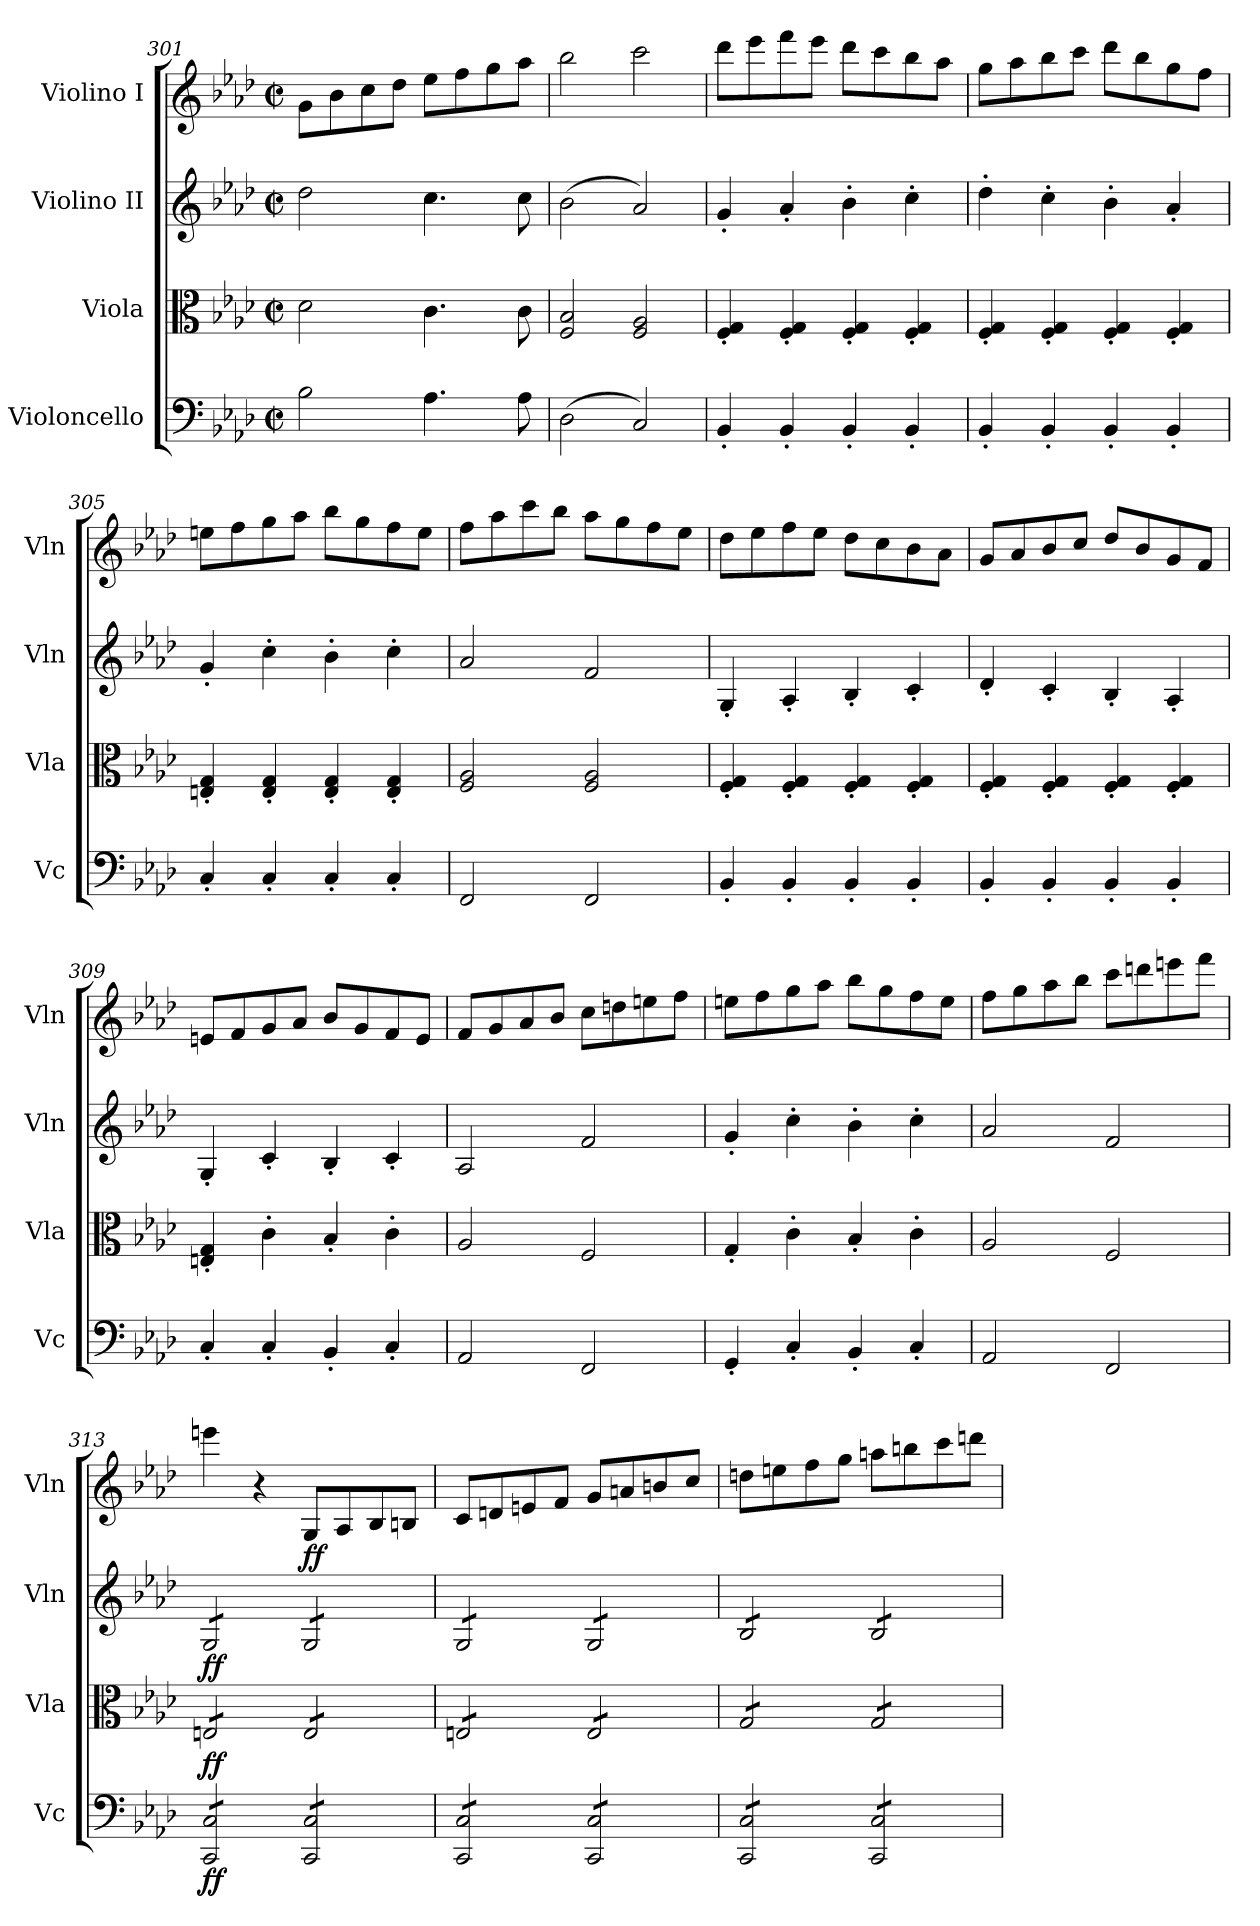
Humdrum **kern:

**kern	**dynam	**kern	**dynam	**kern	**dynam	**kern	**dynam
*part4	*part4	*part3	*part3	*part2	*part2	*part1	*part1
*staff4	*staff4	*staff3	*staff3	*staff2	*staff2	*staff1	*staff1
*I"Violoncello	*	*I"Viola	*	*I"Violino II	*	*I"Violino I	*
*I'Vc	*	*I'Vla	*	*I'Vln	*	*I'Vln	*
!!LO:PB:g=z
*clefF4	*	*clefC3	*	*clefG2	*	*clefG2	*
*k[b-e-a-d-]	*	*k[b-e-a-d-]	*	*k[b-e-a-d-]	*	*k[b-e-a-d-]	*
*M2/2	*	*M2/2	*	*M2/2	*	*M2/2	*
*met(c|)	*	*met(c|)	*	*met(c|)	*	*met(c|)	*
=301	=301	=301	=301	=301	=301	=301	=301
2B-\	.	2d-\	.	2dd-\	.	8g\L	.
.	.	.	.	.	.	8b-\	.
.	.	.	.	.	.	8cc\	.
.	.	.	.	.	.	8dd-\J	.
4.A-\	.	4.c\	.	4.cc\	.	8ee-\L	.
.	.	.	.	.	.	8ff\	.
.	.	.	.	.	.	8gg\	.
8A-\	.	8c\	.	8cc\	.	8aa-\J	.
=302	=302	=302	=302	=302	=302	=302	=302
(2D-\	.	2F/ 2B-/	.	(2b-\	.	2bb-\	.
2C/)	.	2F/ 2A-/	.	2a-/)	.	2ccc\	.
=303	=303	=303	=303	=303	=303	=303	=303
4BB-'/	.	4F/' 4G/'	.	4g'/	.	8ddd-\L	.
.	.	.	.	.	.	8eee-\	.
4BB-'/	.	4F/' 4G/'	.	4a-'/	.	8fff\	.
.	.	.	.	.	.	8eee-\J	.
4BB-'/	.	4F/' 4G/'	.	4b-'\	.	8ddd-\L	.
.	.	.	.	.	.	8ccc\	.
4BB-'/	.	4F/' 4G/'	.	4cc'\	.	8bb-\	.
.	.	.	.	.	.	8aa-\J	.
=304	=304	=304	=304	=304	=304	=304	=304
4BB-'/	.	4F/' 4G/'	.	4dd-'\	.	8gg\L	.
.	.	.	.	.	.	8aa-\	.
4BB-'/	.	4F/' 4G/'	.	4cc'\	.	8bb-\	.
.	.	.	.	.	.	8ccc\J	.
4BB-'/	.	4F/' 4G/'	.	4b-'\	.	8ddd-\L	.
.	.	.	.	.	.	8bb-\	.
4BB-'/	.	4F/' 4G/'	.	4a-'/	.	8gg\	.
.	.	.	.	.	.	8ff\J	.
=305	=305	=305	=305	=305	=305	=305	=305
4C'/	.	4En/' 4G/'	.	4g'/	.	8een\L	.
.	.	.	.	.	.	8ff\	.
4C'/	.	4E/' 4G/'	.	4cc'\	.	8gg\	.
.	.	.	.	.	.	8aa-\J	.
4C'/	.	4E/' 4G/'	.	4b-'\	.	8bb-\L	.
.	.	.	.	.	.	8gg\	.
4C'/	.	4E/' 4G/'	.	4cc'\	.	8ff\	.
.	.	.	.	.	.	8ee\J	.
!!LO:LB:g=z
=306	=306	=306	=306	=306	=306	=306	=306
2FF/	.	2F/ 2A-/	.	2a-/	.	8ff\L	.
.	.	.	.	.	.	8aa-\	.
.	.	.	.	.	.	8ccc\	.
.	.	.	.	.	.	8bb-\J	.
2FF/	.	2F/ 2A-/	.	2f/	.	8aa-\L	.
.	.	.	.	.	.	8gg\	.
.	.	.	.	.	.	8ff\	.
.	.	.	.	.	.	8ee-\J	.
=307	=307	=307	=307	=307	=307	=307	=307
4BB-'/	.	4F/' 4G/'	.	4G'/	.	8dd-\L	.
.	.	.	.	.	.	8ee-\	.
4BB-'/	.	4F/' 4G/'	.	4A-'/	.	8ff\	.
.	.	.	.	.	.	8ee-\J	.
4BB-'/	.	4F/' 4G/'	.	4B-'/	.	8dd-\L	.
.	.	.	.	.	.	8cc\	.
4BB-'/	.	4F/' 4G/'	.	4c'/	.	8b-\	.
.	.	.	.	.	.	8a-\J	.
=308	=308	=308	=308	=308	=308	=308	=308
4BB-'/	.	4F/' 4G/'	.	4d-'/	.	8g/L	.
.	.	.	.	.	.	8a-/	.
4BB-'/	.	4F/' 4G/'	.	4c'/	.	8b-/	.
.	.	.	.	.	.	8cc/J	.
4BB-'/	.	4F/' 4G/'	.	4B-'/	.	8dd-/L	.
.	.	.	.	.	.	8b-/	.
4BB-'/	.	4F/' 4G/'	.	4A-'/	.	8g/	.
.	.	.	.	.	.	8f/J	.
=309	=309	=309	=309	=309	=309	=309	=309
4C'/	.	4En/' 4G/'	.	4G'/	.	8en/L	.
.	.	.	.	.	.	8f/	.
4C'/	.	4c'\	.	4c'/	.	8g/	.
.	.	.	.	.	.	8a-/J	.
4BB-'/	.	4B-'/	.	4B-'/	.	8b-/L	.
.	.	.	.	.	.	8g/	.
4C'/	.	4c'\	.	4c'/	.	8f/	.
.	.	.	.	.	.	8e/J	.
=310	=310	=310	=310	=310	=310	=310	=310
2AA-/	.	2A-/	.	2A-/	.	8f/L	.
.	.	.	.	.	.	8g/	.
.	.	.	.	.	.	8a-/	.
.	.	.	.	.	.	8b-/J	.
2FF/	.	2F/	.	2f/	.	8cc\L	.
.	.	.	.	.	.	8ddn\	.
.	.	.	.	.	.	8een\	.
.	.	.	.	.	.	8ff\J	.
!!LO:LB:g=z
=311	=311	=311	=311	=311	=311	=311	=311
4GG'/	.	4G'/	.	4g'/	.	8een\L	.
.	.	.	.	.	.	8ff\	.
4C'/	.	4c'\	.	4cc'\	.	8gg\	.
.	.	.	.	.	.	8aa-\J	.
4BB-'/	.	4B-'/	.	4b-'\	.	8bb-\L	.
.	.	.	.	.	.	8gg\	.
4C'/	.	4c'\	.	4cc'\	.	8ff\	.
.	.	.	.	.	.	8ee\J	.
=312	=312	=312	=312	=312	=312	=312	=312
2AA-/	.	2A-/	.	2a-/	.	8ff\L	.
.	.	.	.	.	.	8gg\	.
.	.	.	.	.	.	8aa-\	.
.	.	.	.	.	.	8bb-\J	.
2FF/	.	2F/	.	2f/	.	8ccc\L	.
.	.	.	.	.	.	8dddn\	.
.	.	.	.	.	.	8eeen\	.
.	.	.	.	.	.	8fff\J	.
=313	=313	=313	=313	=313	=313	=313	=313
!	!LO:DY:b	!	!LO:DY:b	!	!LO:DY:b	!	!
*tremolo	*	*	*	*	*	*	*
*	*	*tremolo	*	*	*	*	*
*	*	*	*	*tremolo	*	*	*
8CC/ 8C/L	ff	8En/L	ff	8G/L	ff	4eeen\	.
8CC/ 8C/	.	8En/	.	8G/	.	.	.
8CC/ 8C/	.	8En/	.	8G/	.	4r	.
8CC/ 8C/J	.	8En/J	.	8G/J	.	.	.
!	!	!	!	!	!	!	!LO:DY:b
8CC/ 8C/L	.	8E/L	.	8G/L	.	8G/L	ff
8CC/ 8C/	.	8E/	.	8G/	.	8A-/	.
8CC/ 8C/	.	8E/	.	8G/	.	8B-/	.
8CC/ 8C/J	.	8E/J	.	8G/J	.	8Bn/J	.
=314	=314	=314	=314	=314	=314	=314	=314
8CC/ 8C/L	.	8En/L	.	8G/L	.	8c/L	.
8CC/ 8C/	.	8En/	.	8G/	.	8dn/	.
8CC/ 8C/	.	8En/	.	8G/	.	8en/	.
8CC/ 8C/J	.	8En/J	.	8G/J	.	8f/J	.
8CC/ 8C/L	.	8E/L	.	8G/L	.	8g/L	.
8CC/ 8C/	.	8E/	.	8G/	.	8an/	.
8CC/ 8C/	.	8E/	.	8G/	.	8bn/	.
8CC/ 8C/J	.	8E/J	.	8G/J	.	8cc/J	.
!!LO:PB:g=z
=315	=315	=315	=315	=315	=315	=315	=315
8CC/ 8C/L	.	8G/L	.	8B-/L	.	8ddn\L	.
8CC/ 8C/	.	8G/	.	8B-/	.	8een\	.
8CC/ 8C/	.	8G/	.	8B-/	.	8ff\	.
8CC/ 8C/J	.	8G/J	.	8B-/J	.	8gg\J	.
8CC/ 8C/L	.	8G/L	.	8B-/L	.	8aan\L	.
8CC/ 8C/	.	8G/	.	8B-/	.	8bbn\	.
8CC/ 8C/	.	8G/	.	8B-/	.	8ccc\	.
8CC/ 8C/J	.	8G/J	.	8B-/J	.	8dddn\J	.
*	*	*	*	*Xtremolo	*	*	*
*	*	*Xtremolo	*	*	*	*	*
*Xtremolo	*	*	*	*	*	*	*
=	=	=	=	=	=	=	=
*-	*-	*-	*-	*-	*-	*-	*-
